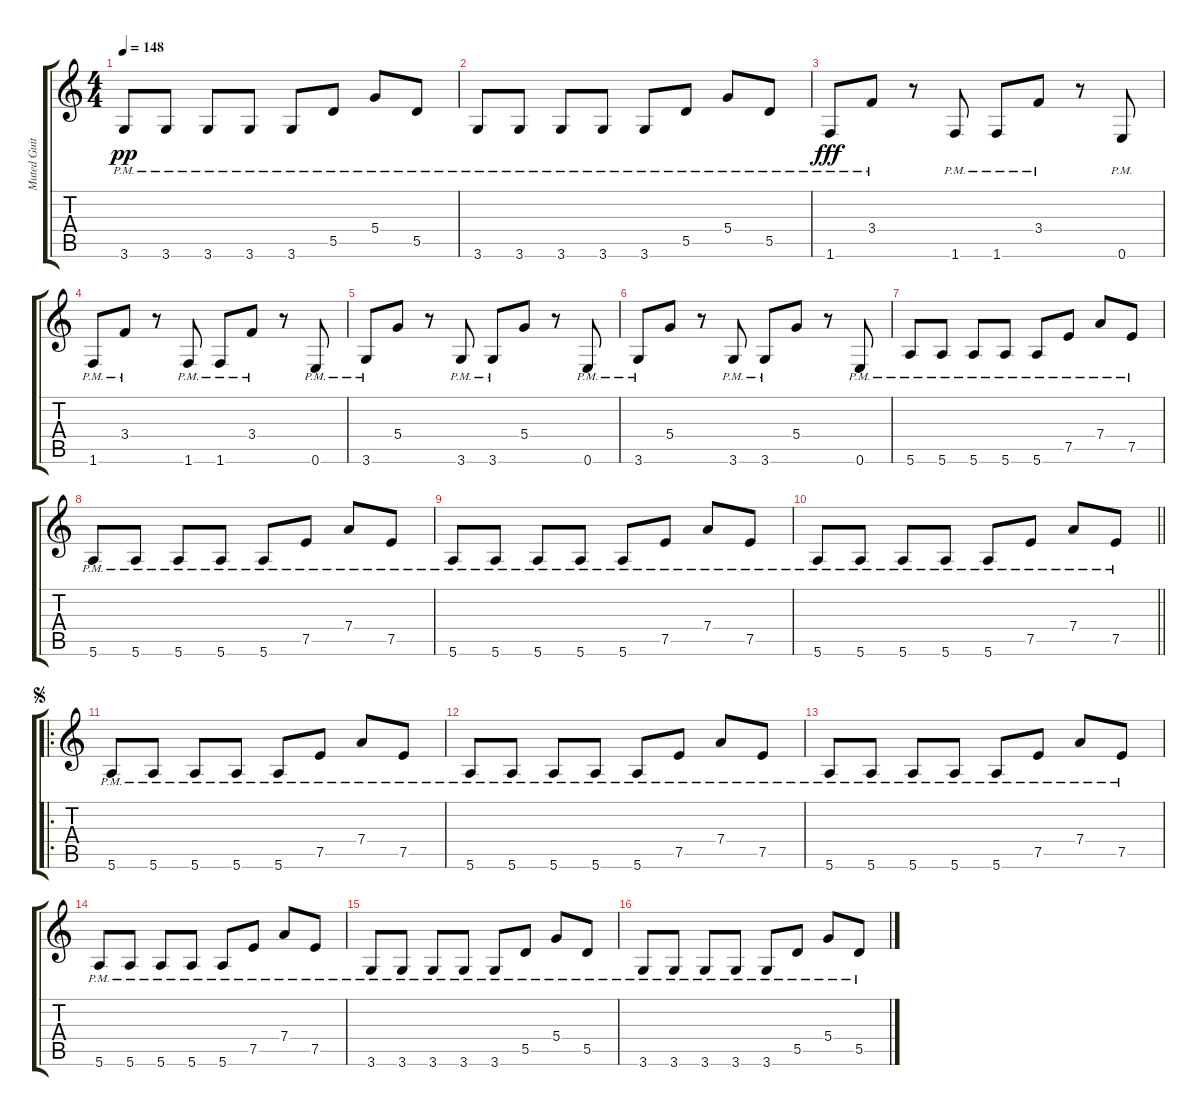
\track ("Muted Guitar" "Muted Guit") {instrument electricguitarmuted}
\staff {score tabs}
\tuning (E4 B3 G3 D3 A2 E2) {hide}
\ts (4 4)
\tempo 148
\clef g2
\ks c
3.6{pm}.8{dy pp} 3.6{pm}.8 3.6{pm}.8 3.6{pm}.8 3.6{pm}.8 5.5{pm}.8 5.4{pm}.8 5.5{pm}.8 |
3.6{pm}.8 3.6{pm}.8 3.6{pm}.8 3.6{pm}.8 3.6{pm}.8 5.5{pm}.8 5.4{pm}.8 5.5{pm}.8 |
1.6{pm}.8{dy fff} 3.4{pm}.8 r.8 1.6{pm}.8 1.6{pm}.8 3.4{pm}.8 r.8 0.6{pm}.8 |
1.6{pm}.8 3.4{pm}.8 r.8 1.6{pm}.8 1.6{pm}.8 3.4{pm}.8 r.8 0.6{pm}.8 |
3.6{pm}.8 5.4.8 r.8 3.6{pm}.8 3.6{pm}.8 5.4.8 r.8 0.6{pm}.8 |
3.6{pm}.8 5.4.8 r.8 3.6{pm}.8 3.6{pm}.8 5.4.8 r.8 0.6{pm}.8 |
5.6{pm}.8 5.6{pm}.8 5.6{pm}.8 5.6{pm}.8 5.6{pm}.8 7.5{pm}.8 7.4{pm}.8 7.5{pm}.8 |
5.6{pm}.8 5.6{pm}.8 5.6{pm}.8 5.6{pm}.8 5.6{pm}.8 7.5{pm}.8 7.4{pm}.8 7.5{pm}.8 |
5.6{pm}.8 5.6{pm}.8 5.6{pm}.8 5.6{pm}.8 5.6{pm}.8 7.5{pm}.8 7.4{pm}.8 7.5{pm}.8 |
\barLineRight lightlight
5.6{pm}.8 5.6{pm}.8 5.6{pm}.8 5.6{pm}.8 5.6{pm}.8 7.5{pm}.8 7.4{pm}.8 7.5{pm}.8 |
\ro
\jump segno
5.6{pm}.8 5.6{pm}.8 5.6{pm}.8 5.6{pm}.8 5.6{pm}.8 7.5{pm}.8 7.4{pm}.8 7.5{pm}.8 |
5.6{pm}.8 5.6{pm}.8 5.6{pm}.8 5.6{pm}.8 5.6{pm}.8 7.5{pm}.8 7.4{pm}.8 7.5{pm}.8 |
5.6{pm}.8 5.6{pm}.8 5.6{pm}.8 5.6{pm}.8 5.6{pm}.8 7.5{pm}.8 7.4{pm}.8 7.5{pm}.8 |
5.6{pm}.8 5.6{pm}.8 5.6{pm}.8 5.6{pm}.8 5.6{pm}.8 7.5{pm}.8 7.4{pm}.8 7.5{pm}.8 |
3.6{pm}.8 3.6{pm}.8 3.6{pm}.8 3.6{pm}.8 3.6{pm}.8 5.5{pm}.8 5.4{pm}.8 5.5{pm}.8 |
3.6{pm}.8 3.6{pm}.8 3.6{pm}.8 3.6{pm}.8 3.6{pm}.8 5.5{pm}.8 5.4{pm}.8 5.5{pm}.8
